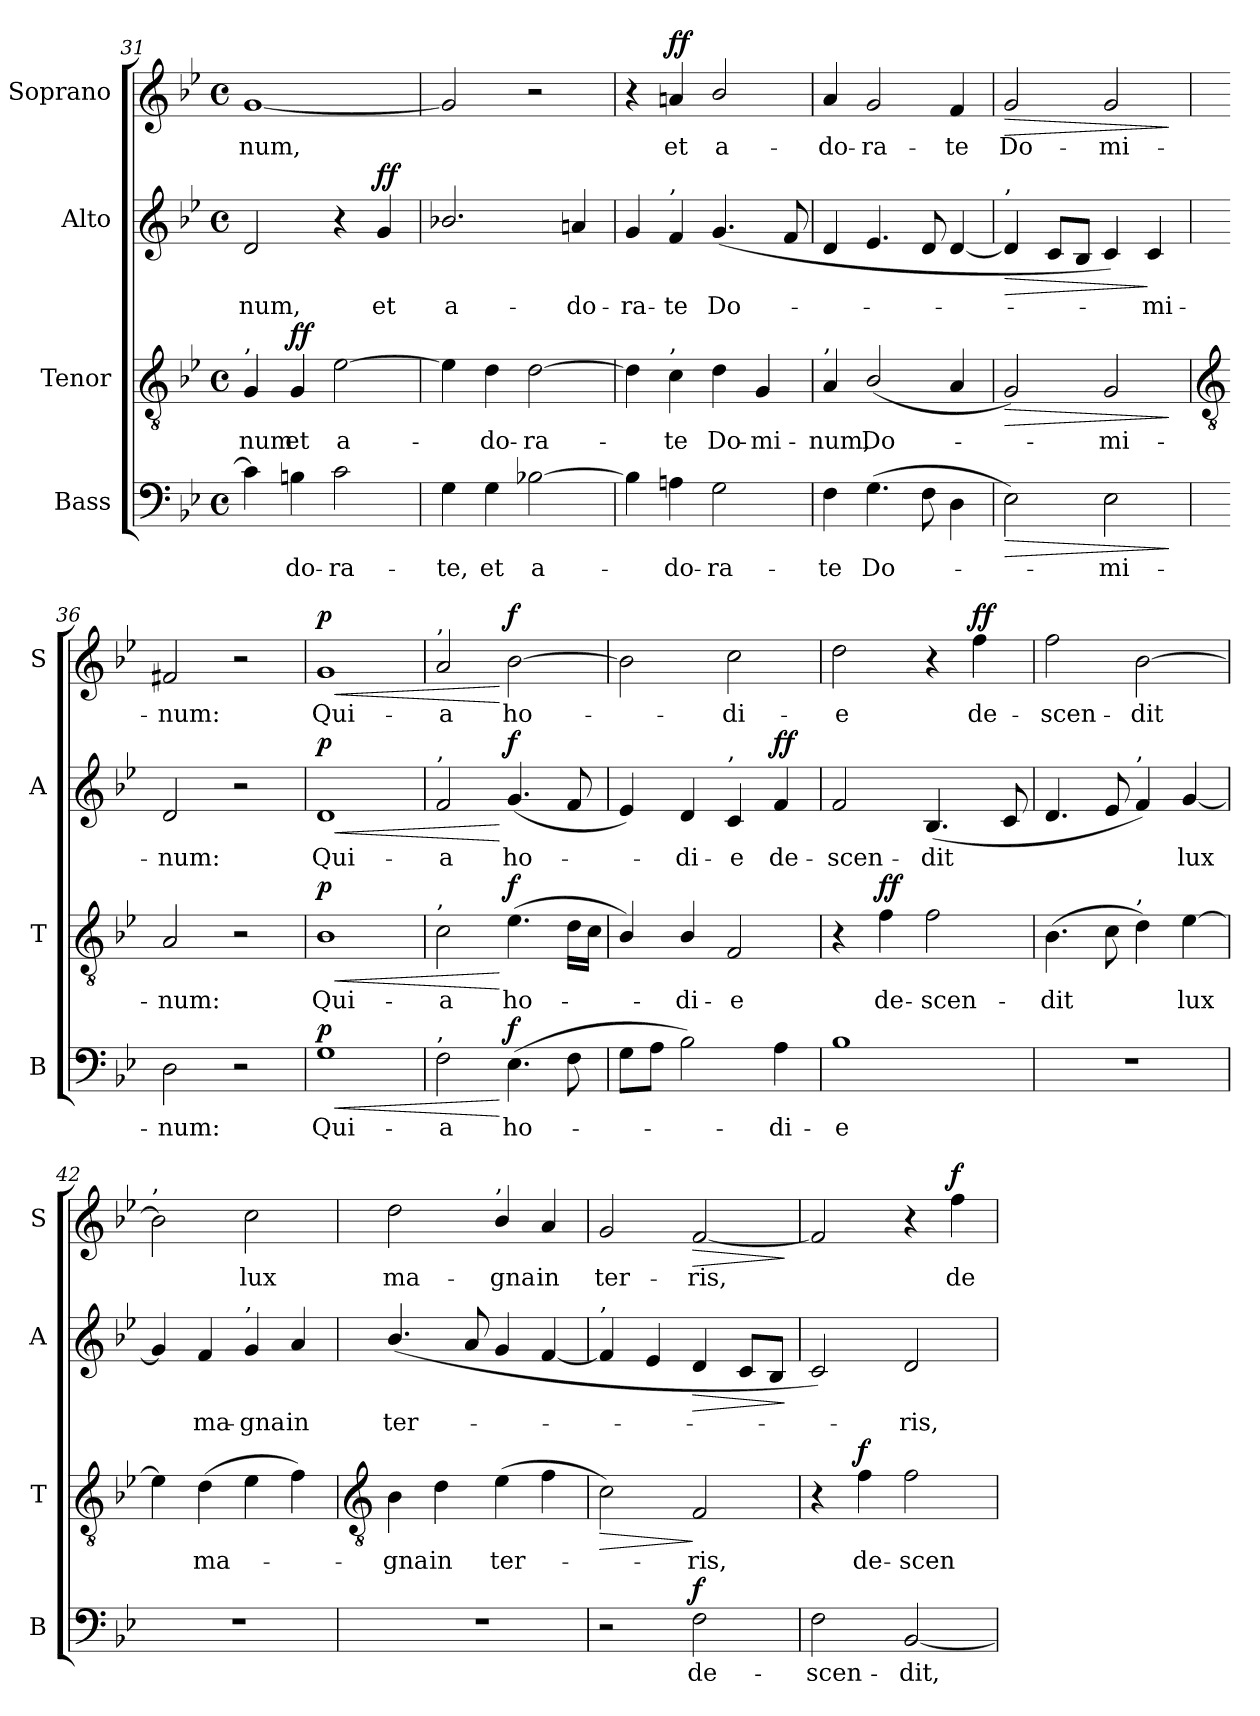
**kern	**text	**dynam	**kern	**text	**dynam	**kern	**text	**dynam	**kern	**text	**dynam
*part4	*part4	*part4	*part3	*part3	*part3	*part2	*part2	*part2	*part1	*part1	*part1
*staff4	*staff4	*staff4	*staff3	*staff3	*staff3	*staff2	*staff2	*staff2	*staff1	*staff1	*staff1
*I"Bass	*	*	*I"Tenor	*	*	*I"Alto	*	*	*I"Soprano	*	*
*I'B	*	*	*I'T	*	*	*I'A	*	*	*I'S	*	*
*clefF4	*	*	*clefGv2	*	*	*clefG2	*	*	*clefG2	*	*
*k[b-e-]	*	*	*k[b-e-]	*	*	*k[b-e-]	*	*	*k[b-e-]	*	*
*B-:	*	*	*B-:	*	*	*B-:	*	*	*B-:	*	*
*M4/4	*	*	*M4/4	*	*	*M4/4	*	*	*M4/4	*	*
*met(c)	*	*	*met(c)	*	*	*met(c)	*	*	*met(c)	*	*
=31	=31	=31	=31	=31	=31	=31	=31	=31	=31	=31	=31
!	!	!	!LO:TX:a:t=,	!	!	!	!	!	!	!	!
!	!	!	!	!LO:LY:b	!	!	!LO:LY:b	!	!	!LO:LY:b	!
4c]	.	.	4G	-num	.	2d	-num,	.	[1g	-num,	.
!	!LO:LY:b	!	!	!LO:LY:b	!LO:DY:b	!	!	!	!	!	!
4Bn	do-	.	4G	et	ff	.	.	.	.	.	.
!	!LO:LY:b	!	!	!LO:LY:b	!	!	!	!	!	!	!
2c	-ra-	.	[2e-	a-	.	4r	.	.	.	.	.
!	!	!	!	!	!	!	!LO:LY:b	!LO:DY:b	!	!	!
.	.	.	.	.	.	4g	et	ff	.	.	.
=32	=32	=32	=32	=32	=32	=32	=32	=32	=32	=32	=32
!	!LO:LY:b	!	!	!	!	!	!LO:LY:b	!	!	!	!
4G	-te,	.	4e-]	.	.	2.b-X/	a-	.	2g]	.	.
!	!LO:LY:b	!	!	!LO:LY:b	!	!	!	!	!	!	!
4G	et	.	4d	do-	.	.	.	.	.	.	.
!	!LO:LY:b	!	!	!LO:LY:b	!	!	!	!	!	!	!
[2B-X	a-	.	[2d	-ra-	.	.	.	.	2r	.	.
!	!	!	!	!	!	!	!LO:LY:b	!	!	!	!
.	.	.	.	.	.	4an	-do-	.	.	.	.
=33	=33	=33	=33	=33	=33	=33	=33	=33	=33	=33	=33
!	!	!	!	!	!	!	!LO:LY:b	!	!	!	!
4B-]	.	.	4d]	.	.	4g	-ra-	.	4r	.	.
!	!	!	!	!	!	!LO:TX:a:t=,	!	!	!	!	!
!	!	!	!LO:TX:a:t=,	!	!	!	!	!	!	!	!
!	!LO:LY:b	!	!	!LO:LY:b	!	!	!LO:LY:b	!	!	!LO:LY:b	!LO:DY:b
4An	do-	.	4c	te	.	4f	-te	.	4an	et	ff
!	!LO:LY:b	!	!	!LO:LY:b	!	!	!LO:LY:b	!	!	!LO:LY:b	!
2G	-ra-	.	4d	Do-	.	(<4.g	Do-	.	2b-/	a-	.
!	!	!	!	!LO:LY:b	!	!	!	!	!	!	!
.	.	.	4G	-mi-	.	.	.	.	.	.	.
.	.	.	.	.	.	8f	.	.	.	.	.
=34	=34	=34	=34	=34	=34	=34	=34	=34	=34	=34	=34
!	!	!	!LO:TX:a:t=,	!	!	!	!	!	!	!	!
!	!LO:LY:b	!	!	!LO:LY:b	!	!	!	!	!	!LO:LY:b	!
4F	-te	.	4A	-num,	.	4d	.	.	4a	-do-	.
!	!LO:LY:b	!	!	!LO:LY:b	!	!	!	!	!	!LO:LY:b	!
(>4.G	Do-	.	(<2B-/	Do-	.	4.e-	.	.	2g	-ra-	.
8F	.	.	.	.	.	8d	.	.	.	.	.
!	!	!	!	!	!	!	!	!	!	!LO:LY:b	!
4D	.	.	4A	.	.	[4d	.	.	4f	-te	.
=35	=35	=35	=35	=35	=35	=35	=35	=35	=35	=35	=35
!	!	!	!	!	!	!LO:TX:a:t=,	!	!	!	!	!
!	!	!LO:HP:b	!	!	!LO:HP:b	!	!	!LO:HP:b	!	!LO:LY:b	!LO:HP:b
2E-)	.	>	2G)	.	>	4d]	.	>	2g	Do-	>
.	.	.	.	.	.	8cL	.	.	.	.	.
.	.	.	.	.	.	8B-J	.	.	.	.	.
!	!LO:LY:b	!	!	!LO:LY:b	!	!	!	!	!	!LO:LY:b	!
2E-	mi-	.	2G	mi-	.	4c)	.	.	2g	-mi-	.
!	!	!	!	!	!	!	!LO:LY:b	!	!	!	!
.	.	.	.	.	.	4c	mi-	]	.	.	.
.	.	]	.	.	]	.	.	.	.	.	]
!!LO:LB:g=z
=36	=36	=36	=36	=36	=36	=36	=36	=36	=36	=36	=36
*	*	*	*clefGv2	*	*	*	*	*	*	*	*
!	!LO:LY:b	!	!	!LO:LY:b	!	!	!LO:LY:b	!	!	!LO:LY:b	!
2D	-num:	.	2A	-num:	.	2d	-num:	.	2f#X	-num:	.
2r	.	.	2r	.	.	2r	.	.	2r	.	.
=37	=37	=37	=37	=37	=37	=37	=37	=37	=37	=37	=37
!	!LO:LY:b	!LO:HP:b	!	!LO:LY:b	!LO:HP:b	!	!LO:LY:b	!LO:HP:b	!	!LO:LY:b	!LO:HP:b
!	!	!LO:DY:n=1:b	!	!	!LO:DY:n=1:b	!	!	!LO:DY:n=1:b	!	!	!LO:DY:n=1:b
1G	Qui-	< p	1B-	Qui-	< p	1d	Qui-	< p	1g	Qui-	< p
=38	=38	=38	=38	=38	=38	=38	=38	=38	=38	=38	=38
!	!	!	!	!	!	!	!	!	!LO:TX:a:t=,	!	!
!	!	!	!	!	!	!LO:TX:a:t=,	!	!	!	!	!
!	!	!	!LO:TX:a:t=,	!	!	!	!	!	!	!	!
!LO:TX:a:t=,	!	!	!	!	!	!	!	!	!	!	!
!	!LO:LY:b	!	!	!LO:LY:b	!	!	!LO:LY:b	!	!	!LO:LY:b	!
2F	-a	.	2c	-a	.	2f	-a	.	2a	-a	.
!	!LO:LY:b	!LO:DY:n=1:b	!	!LO:LY:b	!LO:DY:n=1:b	!	!LO:LY:b	!LO:DY:n=1:b	!	!LO:LY:b	!LO:DY:n=1:b
(>4.E-	ho-	[ f	(>4.e-	ho-	[ f	(<4.g	ho-	[ f	[2b-	ho-	[ f
8F	.	.	16dLL	.	.	8f	.	.	.	.	.
.	.	.	16cJJ	.	.	.	.	.	.	.	.
=39	=39	=39	=39	=39	=39	=39	=39	=39	=39	=39	=39
8GL	.	.	4B-/)	.	.	4e-)	.	.	2b-]	.	.
8AJ	.	.	.	.	.	.	.	.	.	.	.
!	!	!	!	!LO:LY:b	!	!	!LO:LY:b	!	!	!	!
2B-)	.	.	4B-/	di-	.	4d	di-	.	.	.	.
!	!	!	!	!	!	!LO:TX:a:t=,	!	!	!	!	!
!	!	!	!	!LO:LY:b	!	!	!LO:LY:b	!	!	!LO:LY:b	!
.	.	.	2F	-e	.	4c	-e	.	2cc	di-	.
!	!LO:LY:b	!	!	!	!	!	!LO:LY:b	!LO:DY:b	!	!	!
4A	di-	.	.	.	.	4f	de-	ff	.	.	.
=40	=40	=40	=40	=40	=40	=40	=40	=40	=40	=40	=40
!	!LO:LY:b	!	!	!	!	!	!LO:LY:b	!	!	!LO:LY:b	!
1B-	-e	.	4r	.	.	2f	-scen-	.	2dd	-e	.
!	!	!	!	!LO:LY:b	!LO:DY:b	!	!	!	!	!	!
.	.	.	4f	de-	ff	.	.	.	.	.	.
!	!	!	!	!LO:LY:b	!	!	!LO:LY:b	!	!	!	!
.	.	.	2f	-scen-	.	(<4.B-	-dit	.	4r	.	.
!	!	!	!	!	!	!	!	!	!	!LO:LY:b	!LO:DY:b
.	.	.	.	.	.	.	.	.	4ff	de-	ff
.	.	.	.	.	.	8c	.	.	.	.	.
=41	=41	=41	=41	=41	=41	=41	=41	=41	=41	=41	=41
!	!	!	!	!LO:LY:b	!	!	!	!	!	!LO:LY:b	!
1r	.	.	(>4.B-	-dit	.	4.d	.	.	2ff	-scen-	.
.	.	.	8c	.	.	8e-	.	.	.	.	.
!	!	!	!	!	!	!LO:TX:a:t=,	!	!	!	!	!
!	!	!	!LO:TX:a:t=,	!	!	!	!	!	!	!	!
!	!	!	!	!	!	!	!	!	!	!LO:LY:b	!
.	.	.	4d)	.	.	4f)	.	.	[2b-	-dit	.
!	!	!	!	!LO:LY:b	!	!	!LO:LY:b	!	!	!	!
.	.	.	[4e-	lux	.	[4g	lux	.	.	.	.
=42	=42	=42	=42	=42	=42	=42	=42	=42	=42	=42	=42
!	!	!	!	!	!	!	!	!	!LO:TX:a:t=,	!	!
1r	.	.	4e-]	.	.	4g]	.	.	2b-]	.	.
!	!	!	!	!LO:LY:b	!	!	!LO:LY:b	!	!	!	!
.	.	.	(>4d	ma-	.	4f	ma-	.	.	.	.
!	!	!	!	!	!	!LO:TX:a:t=,	!	!	!	!	!
!	!	!	!	!	!	!	!LO:LY:b	!	!	!LO:LY:b	!
.	.	.	4e-	.	.	4g	-gna	.	2cc	lux	.
!	!	!	!	!	!	!	!LO:LY:b	!	!	!	!
.	.	.	4f)	.	.	4a	in	.	.	.	.
!!LO:LB:g=z
=43	=43	=43	=43	=43	=43	=43	=43	=43	=43	=43	=43
*	*	*	*clefGv2	*	*	*	*	*	*	*	*
!	!	!	!	!LO:LY:b	!	!	!LO:LY:b	!	!	!LO:LY:b	!
1r	.	.	4B-	gna	.	(<4.b-/	ter-	.	2dd	ma-	.
!	!	!	!	!LO:LY:b	!	!	!	!	!	!	!
.	.	.	4d	in	.	.	.	.	.	.	.
.	.	.	.	.	.	8a	.	.	.	.	.
!	!	!	!	!	!	!	!	!	!LO:TX:a:t=,	!	!
!	!	!	!	!LO:LY:b	!	!	!	!	!	!LO:LY:b	!
.	.	.	(>4e-	ter-	.	4g	.	.	4b-/	-gna	.
!	!	!	!	!	!	!	!	!	!	!LO:LY:b	!
.	.	.	4f	.	.	[4f	.	.	4a	in	.
=44	=44	=44	=44	=44	=44	=44	=44	=44	=44	=44	=44
!	!	!	!	!	!	!LO:TX:a:t=,	!	!	!	!	!
!	!	!	!	!	!LO:HP:b	!	!	!	!	!LO:LY:b	!
2r	.	.	2c)	.	>	4f]	.	.	2g	ter-	.
.	.	.	.	.	.	4e-	.	.	.	.	.
!	!LO:LY:b	!LO:DY:b	!	!LO:LY:b	!	!	!	!LO:HP:b	!	!LO:LY:b	!LO:HP:b
2F	de-	f	2F	ris,	]	4d	.	>	[2f	-ris,	>
.	.	.	.	.	.	8cL	.	.	.	.	.
.	.	.	.	.	.	8B-J	.	.	.	.	.
.	.	.	.	.	.	.	.	]	.	.	]
=45	=45	=45	=45	=45	=45	=45	=45	=45	=45	=45	=45
!	!LO:LY:b	!	!	!	!	!	!	!	!	!	!
2F	-scen-	.	4r	.	.	2c)	.	.	2f]	.	.
!	!	!	!	!LO:LY:b	!LO:DY:b	!	!	!	!	!	!
.	.	.	4f	de-	f	.	.	.	.	.	.
!	!LO:LY:b	!	!	!LO:LY:b	!	!	!LO:LY:b	!	!	!	!
[2BB-	-dit,	.	2f	-scen-	.	2d	ris,	.	4r	.	.
!	!	!	!	!	!	!	!	!	!	!LO:LY:b	!LO:DY:b
.	.	.	.	.	.	.	.	.	4ff	de-	f
=	=	=	=	=	=	=	=	=	=	=	=
*-	*-	*-	*-	*-	*-	*-	*-	*-	*-	*-	*-
